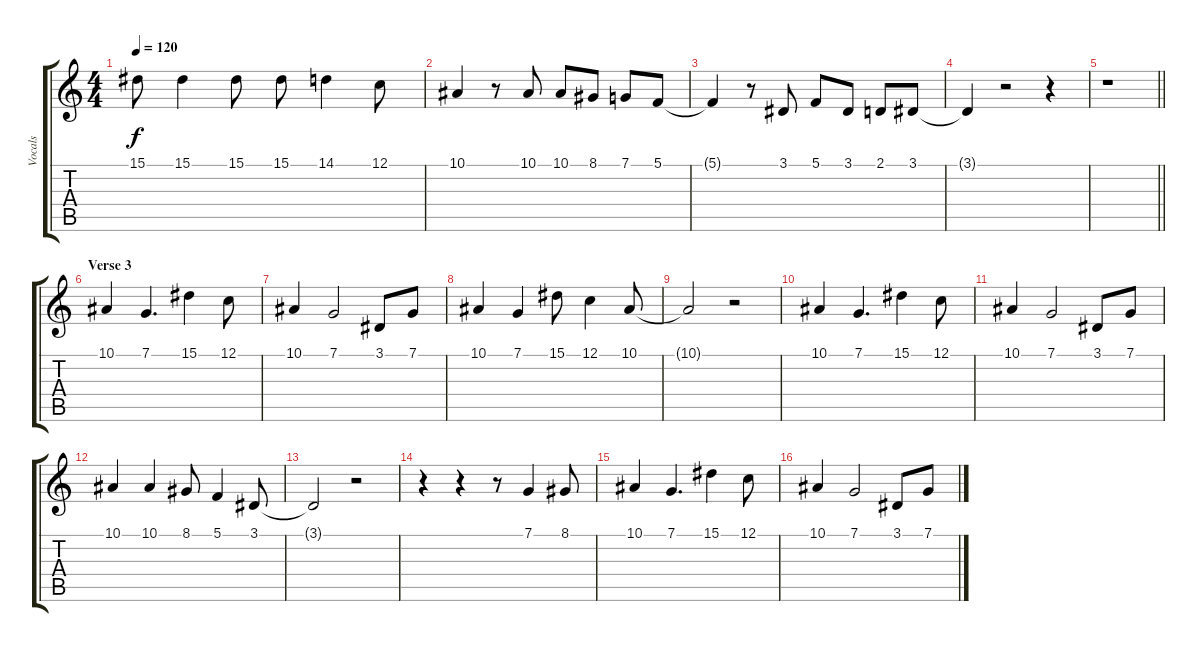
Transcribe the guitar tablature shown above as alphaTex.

\track ("Vocals" "Vocals") {instrument lead6voice}
\staff {score tabs}
\tuning (C4 G3 Eb3 Bb2 F2 C2) {hide}
\ts (4 4)
\tempo 120
\clef g2
\ks c
15.1.8{dy f} 15.1.4 15.1.8 15.1.8 14.1.4 12.1.8 |
10.1.4 r.8 10.1.8 10.1.8 8.1.8 7.1.8 5.1.8 |
5.1{t}.4 r.8 3.1.8 5.1.8 3.1.8 2.1.8 3.1.8 |
3.1{t}.4 r.2 r.4 |
\barLineRight lightlight
r.1 |
\section ("" "Verse 3")
10.1.4 7.1.4{d} 15.1.4 12.1.8 |
10.1.4 7.1.2 3.1.8 7.1.8 |
10.1.4 7.1.4 15.1.8 12.1.4 10.1.8 |
10.1{t}.2 r.2 |
10.1.4 7.1.4{d} 15.1.4 12.1.8 |
10.1.4 7.1.2 3.1.8 7.1.8 |
10.1.4 10.1.4 8.1.8 5.1.4 3.1.8 |
3.1{t}.2 r.2 |
r.4 r.4 r.8 7.1.4 8.1.8 |
10.1.4 7.1.4{d} 15.1.4 12.1.8 |
10.1.4 7.1.2 3.1.8 7.1.8
